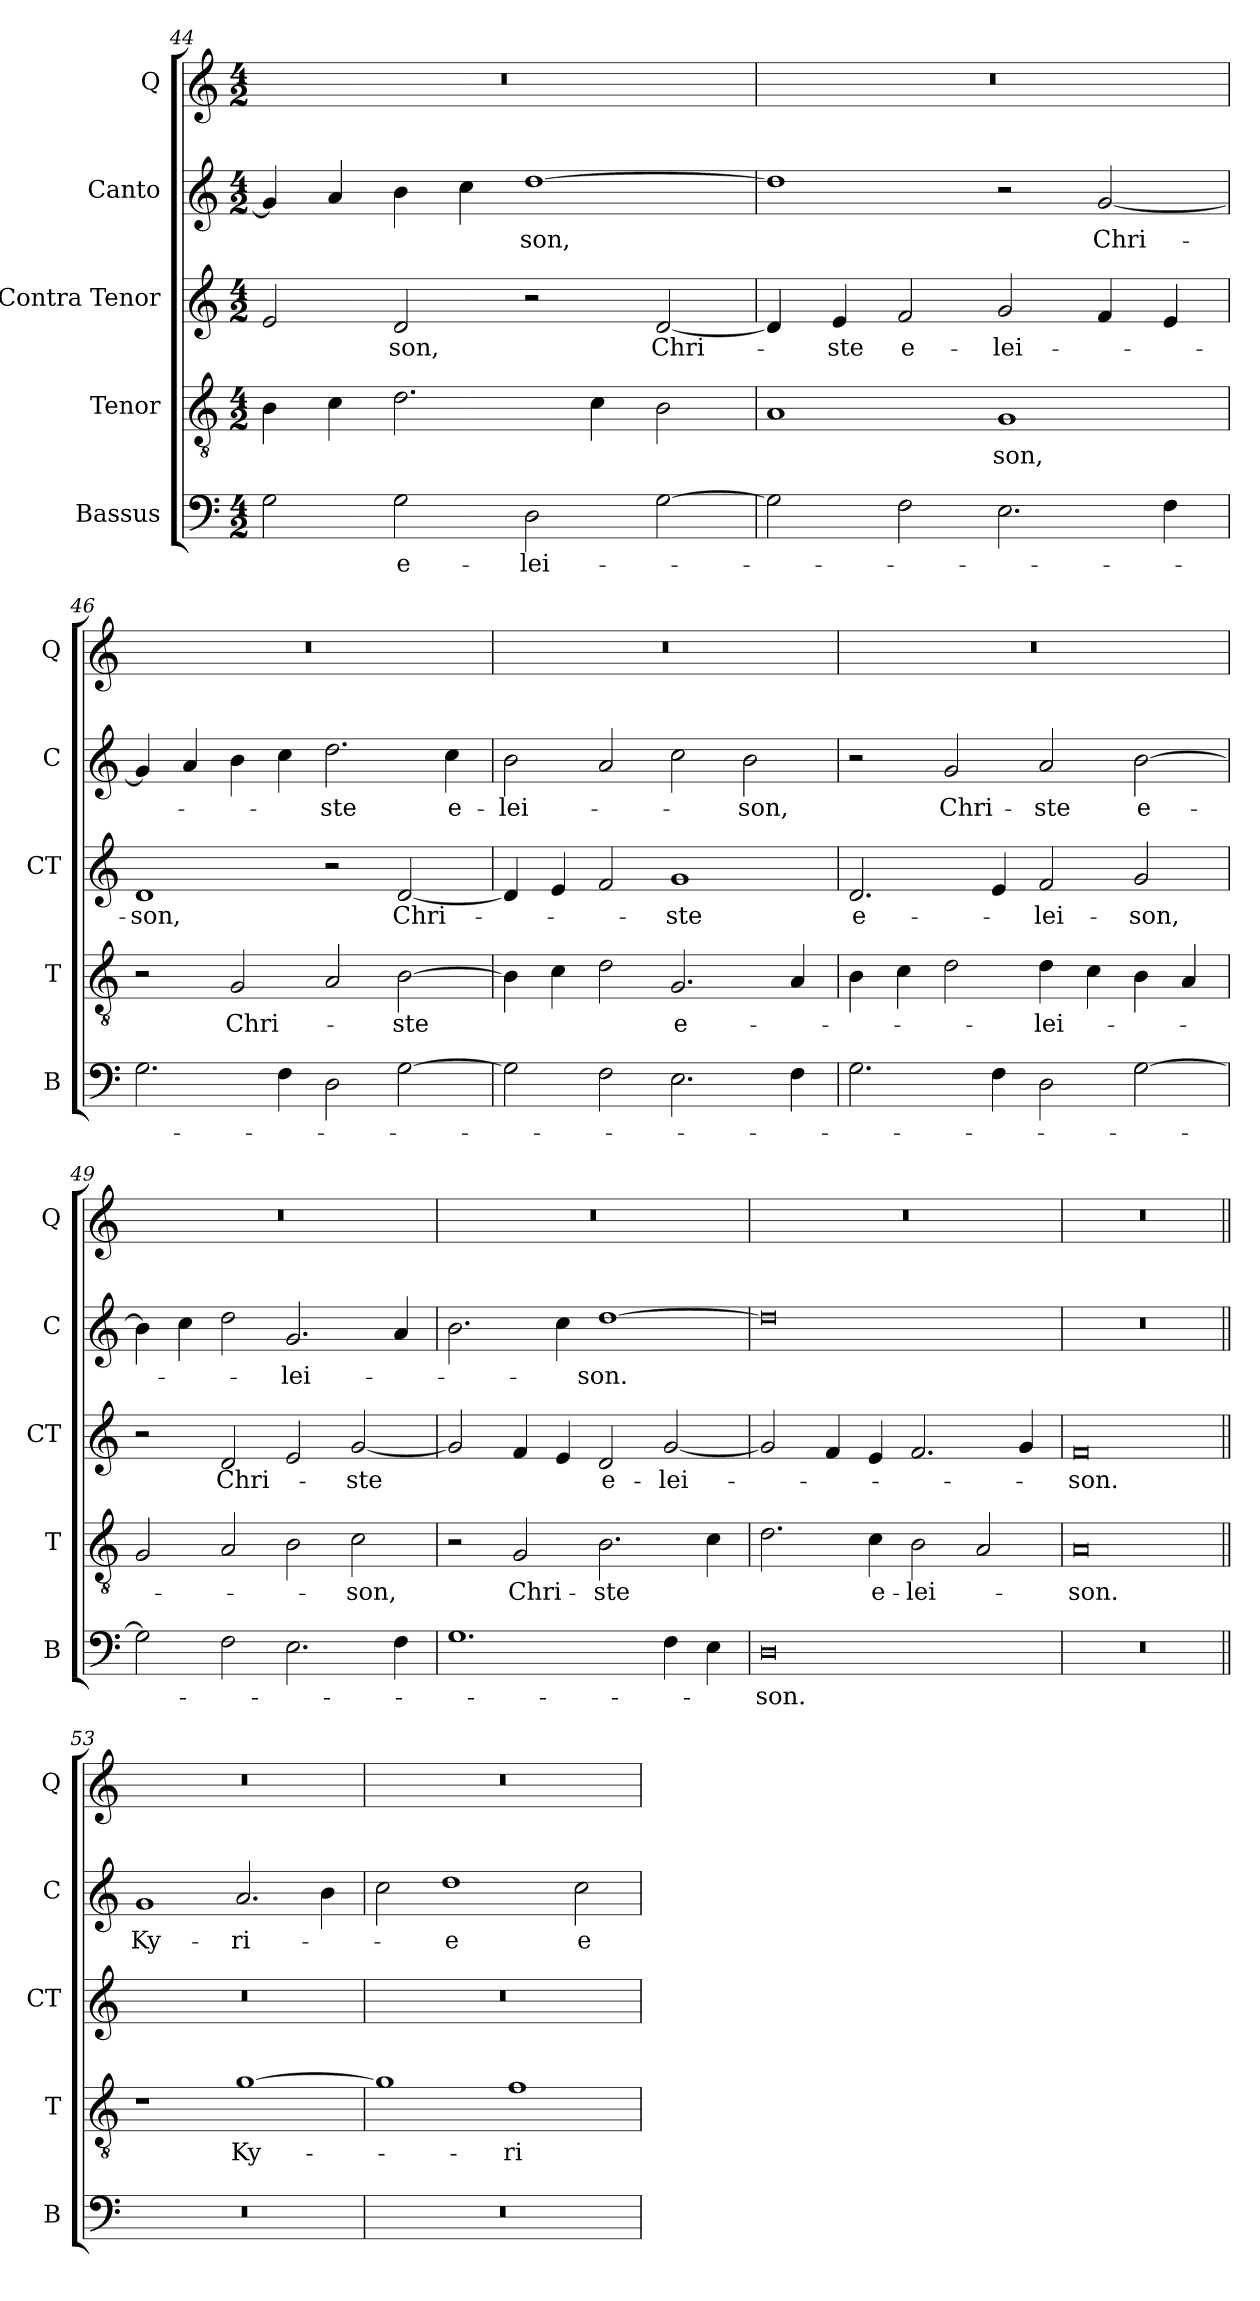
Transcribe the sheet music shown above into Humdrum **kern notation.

**kern	**text	**kern	**text	**kern	**text	**kern	**text	**kern
*part5	*part5	*part4	*part4	*part3	*part3	*part2	*part2	*part1
*staff5	*staff5	*staff4	*staff4	*staff3	*staff3	*staff2	*staff2	*staff1
*I"Bassus	*	*I"Tenor	*	*I"Contra Tenor	*	*I"Canto	*	*I"Q
*I'B	*	*I'T	*	*I'CT	*	*I'C	*	*I'Q
*clefF4	*	*clefGv2	*	*clefG2	*	*clefG2	*	*clefG2
*k[]	*	*k[]	*	*k[]	*	*k[]	*	*k[]
*C:	*	*C:	*	*C:	*	*C:	*	*C:
*M4/2	*	*M4/2	*	*M4/2	*	*M4/2	*	*M4/2
=44	=44	=44	=44	=44	=44	=44	=44	=44
2G\	.	4B\	.	2e/	.	4g/]	.	0r
.	.	4c\	.	.	.	4a/	.	.
!	!LO:LY:b	!	!	!	!	!	!	!
!	!	!	!	!	!LO:LY:b	!	!	!
2G\	e-	2.d\	.	2d/	-son,	4b\	.	.
.	.	.	.	.	.	4cc\	.	.
!	!LO:LY:b	!	!	!	!	!	!	!
!	!	!	!	!	!	!	!LO:LY:b	!
2D\	-lei-	.	.	2r	.	[1dd	-son,	.
.	.	4c\	.	.	.	.	.	.
!	!	!	!	!	!LO:LY:b	!	!	!
[2G\	.	2B\	.	[2d/	Chri-	.	.	.
=45	=45	=45	=45	=45	=45	=45	=45	=45
2G\]	.	1A	.	4d/]	.	1dd]	.	0r
!	!	!	!	!	!LO:LY:b	!	!	!
.	.	.	.	4e/	-ste	.	.	.
!	!	!	!	!	!LO:LY:b	!	!	!
2F\	.	.	.	2f/	e-	.	.	.
!	!	!	!LO:LY:b	!	!	!	!	!
!	!	!	!	!	!LO:LY:b	!	!	!
2.E\	.	1G	-son,	2g/	-lei-	2r	.	.
!	!	!	!	!	!	!	!LO:LY:b	!
.	.	.	.	4f/	.	[2g/	Chri-	.
4F\	.	.	.	4e/	.	.	.	.
=46	=46	=46	=46	=46	=46	=46	=46	=46
!	!	!	!	!	!LO:LY:b	!	!	!
2.G\	.	2r	.	1d	-son,	4g/]	.	0r
.	.	.	.	.	.	4a/	.	.
!	!	!	!LO:LY:b	!	!	!	!	!
.	.	2G/	Chri-	.	.	4b\	.	.
4F\	.	.	.	.	.	4cc\	.	.
!	!	!	!	!	!	!	!LO:LY:b	!
2D\	.	2A/	.	2r	.	2.dd\	-ste	.
!	!	!	!LO:LY:b	!	!	!	!	!
!	!	!	!	!	!LO:LY:b	!	!	!
[2G\	.	[2B\	-ste	[2d/	Chri-	.	.	.
!	!	!	!	!	!	!	!LO:LY:b	!
.	.	.	.	.	.	4cc\	e-	.
=47	=47	=47	=47	=47	=47	=47	=47	=47
!	!	!	!	!	!	!	!LO:LY:b	!
2G\]	.	4B\]	.	4d/]	.	2b\	-lei-	0r
.	.	4c\	.	4e/	.	.	.	.
2F\	.	2d\	.	2f/	.	2a/	.	.
!	!	!	!LO:LY:b	!	!	!	!	!
!	!	!	!	!	!LO:LY:b	!	!	!
2.E\	.	2.G/	e-	1g	-ste	2cc\	.	.
!	!	!	!	!	!	!	!LO:LY:b	!
.	.	.	.	.	.	2b\	-son,	.
4F\	.	4A/	.	.	.	.	.	.
!!LO:LB:g=z
=48	=48	=48	=48	=48	=48	=48	=48	=48
!	!	!	!	!	!LO:LY:b	!	!	!
2.G\	.	4B\	.	2.d/	e-	2r	.	0r
.	.	4c\	.	.	.	.	.	.
!	!	!	!	!	!	!	!LO:LY:b	!
.	.	2d\	.	.	.	2g/	Chri-	.
4F\	.	.	.	4e/	.	.	.	.
!	!	!	!LO:LY:b	!	!	!	!	!
!	!	!	!	!	!LO:LY:b	!	!	!
!	!	!	!	!	!	!	!LO:LY:b	!
2D\	.	4d\	-lei-	2f/	-lei-	2a/	-ste	.
.	.	4c\	.	.	.	.	.	.
!	!	!	!	!	!LO:LY:b	!	!	!
!	!	!	!	!	!	!	!LO:LY:b	!
[2G\	.	4B\	.	2g/	-son,	[2b\	e-	.
.	.	4A/	.	.	.	.	.	.
=49	=49	=49	=49	=49	=49	=49	=49	=49
2G\]	.	2G/	.	2r	.	4b\]	.	0r
.	.	.	.	.	.	4cc\	.	.
!	!	!	!	!	!LO:LY:b	!	!	!
2F\	.	2A/	.	2d/	Chri-	2dd\	.	.
!	!	!	!	!	!	!	!LO:LY:b	!
2.E\	.	2B\	.	2e/	.	2.g/	-lei-	.
!	!	!	!LO:LY:b	!	!	!	!	!
!	!	!	!	!	!LO:LY:b	!	!	!
.	.	2c\	-son,	[2g/	-ste	.	.	.
4F\	.	.	.	.	.	4a/	.	.
=50	=50	=50	=50	=50	=50	=50	=50	=50
1.G	.	2r	.	2g/]	.	2.b\	.	0r
!	!	!	!LO:LY:b	!	!	!	!	!
.	.	2G/	Chri-	4f/	.	.	.	.
.	.	.	.	4e/	.	4cc\	.	.
!	!	!	!LO:LY:b	!	!	!	!	!
!	!	!	!	!	!LO:LY:b	!	!	!
!	!	!	!	!	!	!	!LO:LY:b	!
.	.	2.B\	-ste	2d/	e-	[1dd	-son.	.
!	!	!	!	!	!LO:LY:b	!	!	!
4F\	.	.	.	[2g/	-lei-	.	.	.
4E\	.	4c\	.	.	.	.	.	.
=51	=51	=51	=51	=51	=51	=51	=51	=51
!	!LO:LY:b	!	!	!	!	!	!	!
0D	-son.	2.d\	.	2g/]	.	0dd]	.	0r
.	.	.	.	4f/	.	.	.	.
!	!	!	!LO:LY:b	!	!	!	!	!
.	.	4c\	e-	4e/	.	.	.	.
!	!	!	!LO:LY:b	!	!	!	!	!
.	.	2B\	-lei-	2.f/	.	.	.	.
.	.	2A/	.	.	.	.	.	.
.	.	.	.	4g/	.	.	.	.
=52	=52	=52	=52	=52	=52	=52	=52	=52
!	!	!	!LO:LY:b	!	!	!	!	!
!	!	!	!	!	!LO:LY:b	!	!	!
0r	.	0A	-son.	0f	-son.	0r	.	0r
!!LO:LB:g=z
=53||	=53||	=53||	=53||	=53||	=53||	=53||	=53||	=53||
!	!	!	!	!	!	!	!LO:LY:b	!
0r	.	1r	.	0r	.	1g	Ky-	0r
!	!	!	!LO:LY:b	!	!	!	!	!
!	!	!	!	!	!	!	!LO:LY:b	!
.	.	[1g	Ky-	.	.	2.a/	-ri-	.
.	.	.	.	.	.	4b\	.	.
=54	=54	=54	=54	=54	=54	=54	=54	=54
0r	.	1g]	.	0r	.	2cc\	.	0r
!	!	!	!	!	!	!	!LO:LY:b	!
.	.	.	.	.	.	1dd	-e	.
!	!	!	!LO:LY:b	!	!	!	!	!
.	.	1f	-ri-	.	.	.	.	.
!	!	!	!	!	!	!	!LO:LY:b	!
.	.	.	.	.	.	2cc\	e-	.
=	=	=	=	=	=	=	=	=
*-	*-	*-	*-	*-	*-	*-	*-	*-
